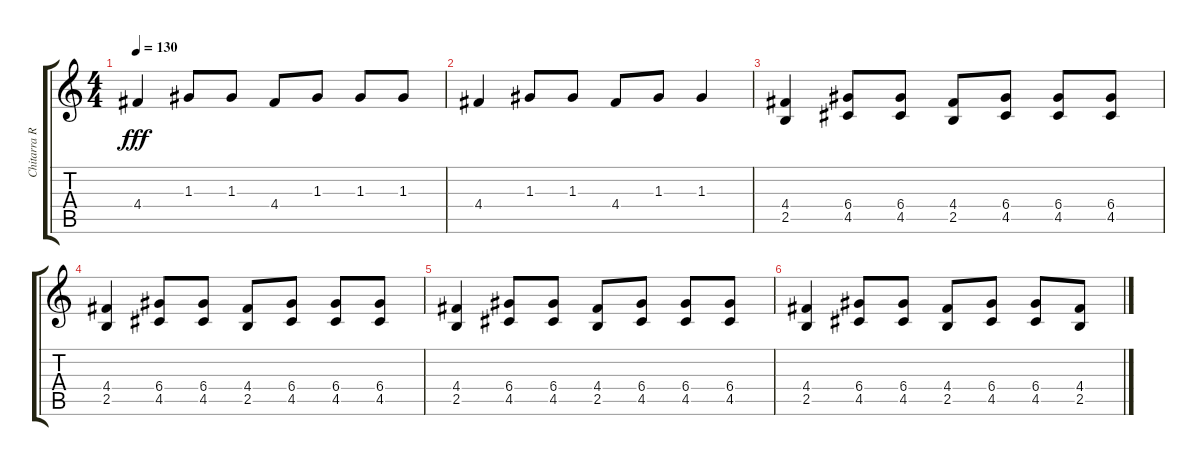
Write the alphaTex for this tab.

\track ("Chitarra Ritm" "Chitarra R") {instrument distortionguitar}
\staff {score tabs}
\tuning (E4 B3 G3 D3 A2 E2) {hide}
\ts (4 4)
\tempo 130
\clef g2
\ks c
4.4.4{dy fff} 1.3.8 1.3.8 4.4.8 1.3.8 1.3.8 1.3.8 |
4.4.4 1.3.8 1.3.8 4.4.8 1.3.8 1.3.4 |
(4.4 2.5).4 (6.4 4.5).8 (6.4 4.5).8 (4.4 2.5).8 (6.4 4.5).8 (6.4 4.5).8 (6.4 4.5).8 |
(4.4 2.5).4 (6.4 4.5).8 (6.4 4.5).8 (4.4 2.5).8 (6.4 4.5).8 (6.4 4.5).8 (6.4 4.5).8 |
(4.4 2.5).4 (6.4 4.5).8 (6.4 4.5).8 (4.4 2.5).8 (6.4 4.5).8 (6.4 4.5).8 (6.4 4.5).8 |
(4.4 2.5).4 (6.4 4.5).8 (6.4 4.5).8 (4.4 2.5).8 (6.4 4.5).8 (6.4 4.5).8 (4.4 2.5).8
